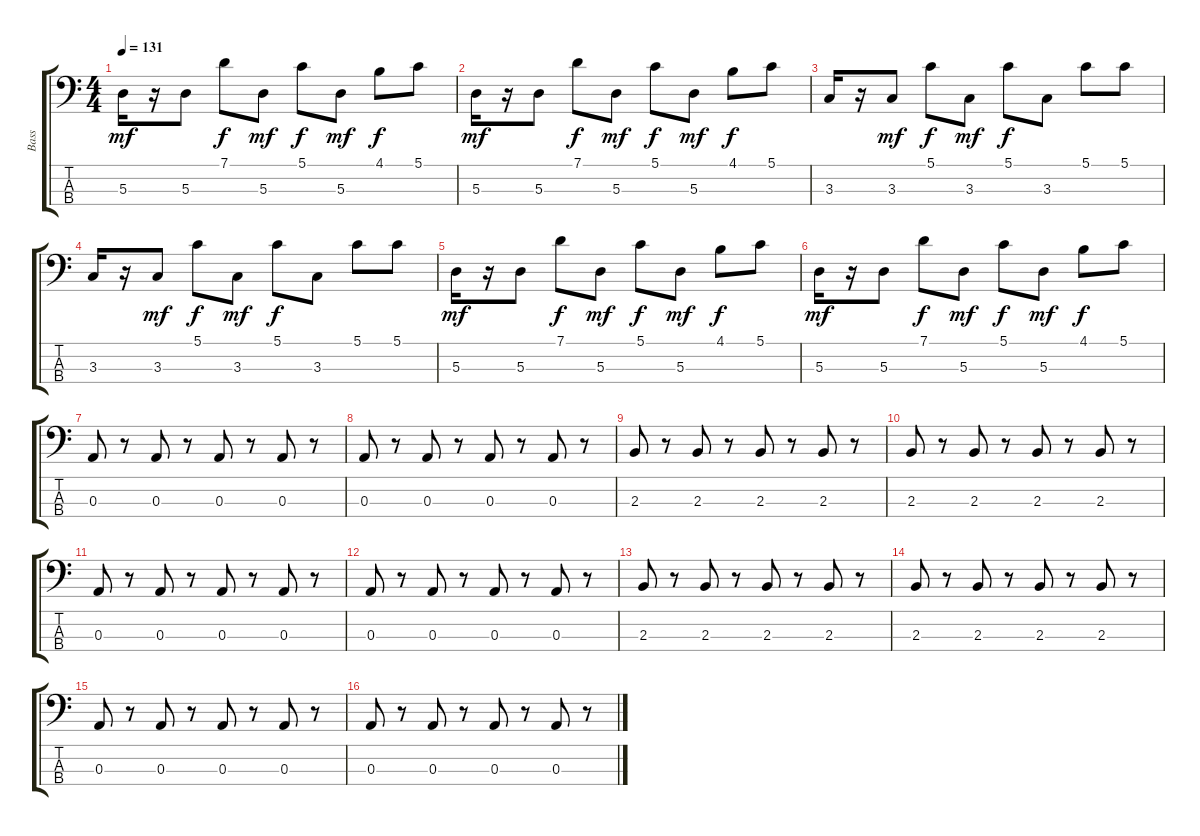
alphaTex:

\track ("Bass" "Bass") {instrument electricbassfinger}
\staff {score tabs}
\tuning (G2 D2 A1 E1) {hide}
\ts (4 4)
\tempo 131
\clef f4
\ks c
5.3.16{dy mf} r.16 5.3.8 7.1.8{dy f} 5.3.8{dy mf} 5.1.8{dy f} 5.3.8{dy mf} 4.1.8{dy f} 5.1.8 |
5.3.16{dy mf} r.16 5.3.8 7.1.8{dy f} 5.3.8{dy mf} 5.1.8{dy f} 5.3.8{dy mf} 4.1.8{dy f} 5.1.8 |
3.3.16 r.16 3.3.8{dy mf} 5.1.8{dy f} 3.3.8{dy mf} 5.1.8{dy f} 3.3.8 5.1.8 5.1.8 |
3.3.16 r.16 3.3.8{dy mf} 5.1.8{dy f} 3.3.8{dy mf} 5.1.8{dy f} 3.3.8 5.1.8 5.1.8 |
5.3.16{dy mf} r.16 5.3.8 7.1.8{dy f} 5.3.8{dy mf} 5.1.8{dy f} 5.3.8{dy mf} 4.1.8{dy f} 5.1.8 |
5.3.16{dy mf} r.16 5.3.8 7.1.8{dy f} 5.3.8{dy mf} 5.1.8{dy f} 5.3.8{dy mf} 4.1.8{dy f} 5.1.8 |
0.3.8 r.8 0.3.8 r.8 0.3.8 r.8 0.3.8 r.8 |
0.3.8 r.8 0.3.8 r.8 0.3.8 r.8 0.3.8 r.8 |
2.3.8 r.8 2.3.8 r.8 2.3.8 r.8 2.3.8 r.8 |
2.3.8 r.8 2.3.8 r.8 2.3.8 r.8 2.3.8 r.8 |
0.3.8 r.8 0.3.8 r.8 0.3.8 r.8 0.3.8 r.8 |
0.3.8 r.8 0.3.8 r.8 0.3.8 r.8 0.3.8 r.8 |
2.3.8 r.8 2.3.8 r.8 2.3.8 r.8 2.3.8 r.8 |
2.3.8 r.8 2.3.8 r.8 2.3.8 r.8 2.3.8 r.8 |
0.3.8 r.8 0.3.8 r.8 0.3.8 r.8 0.3.8 r.8 |
0.3.8 r.8 0.3.8 r.8 0.3.8 r.8 0.3.8 r.8
